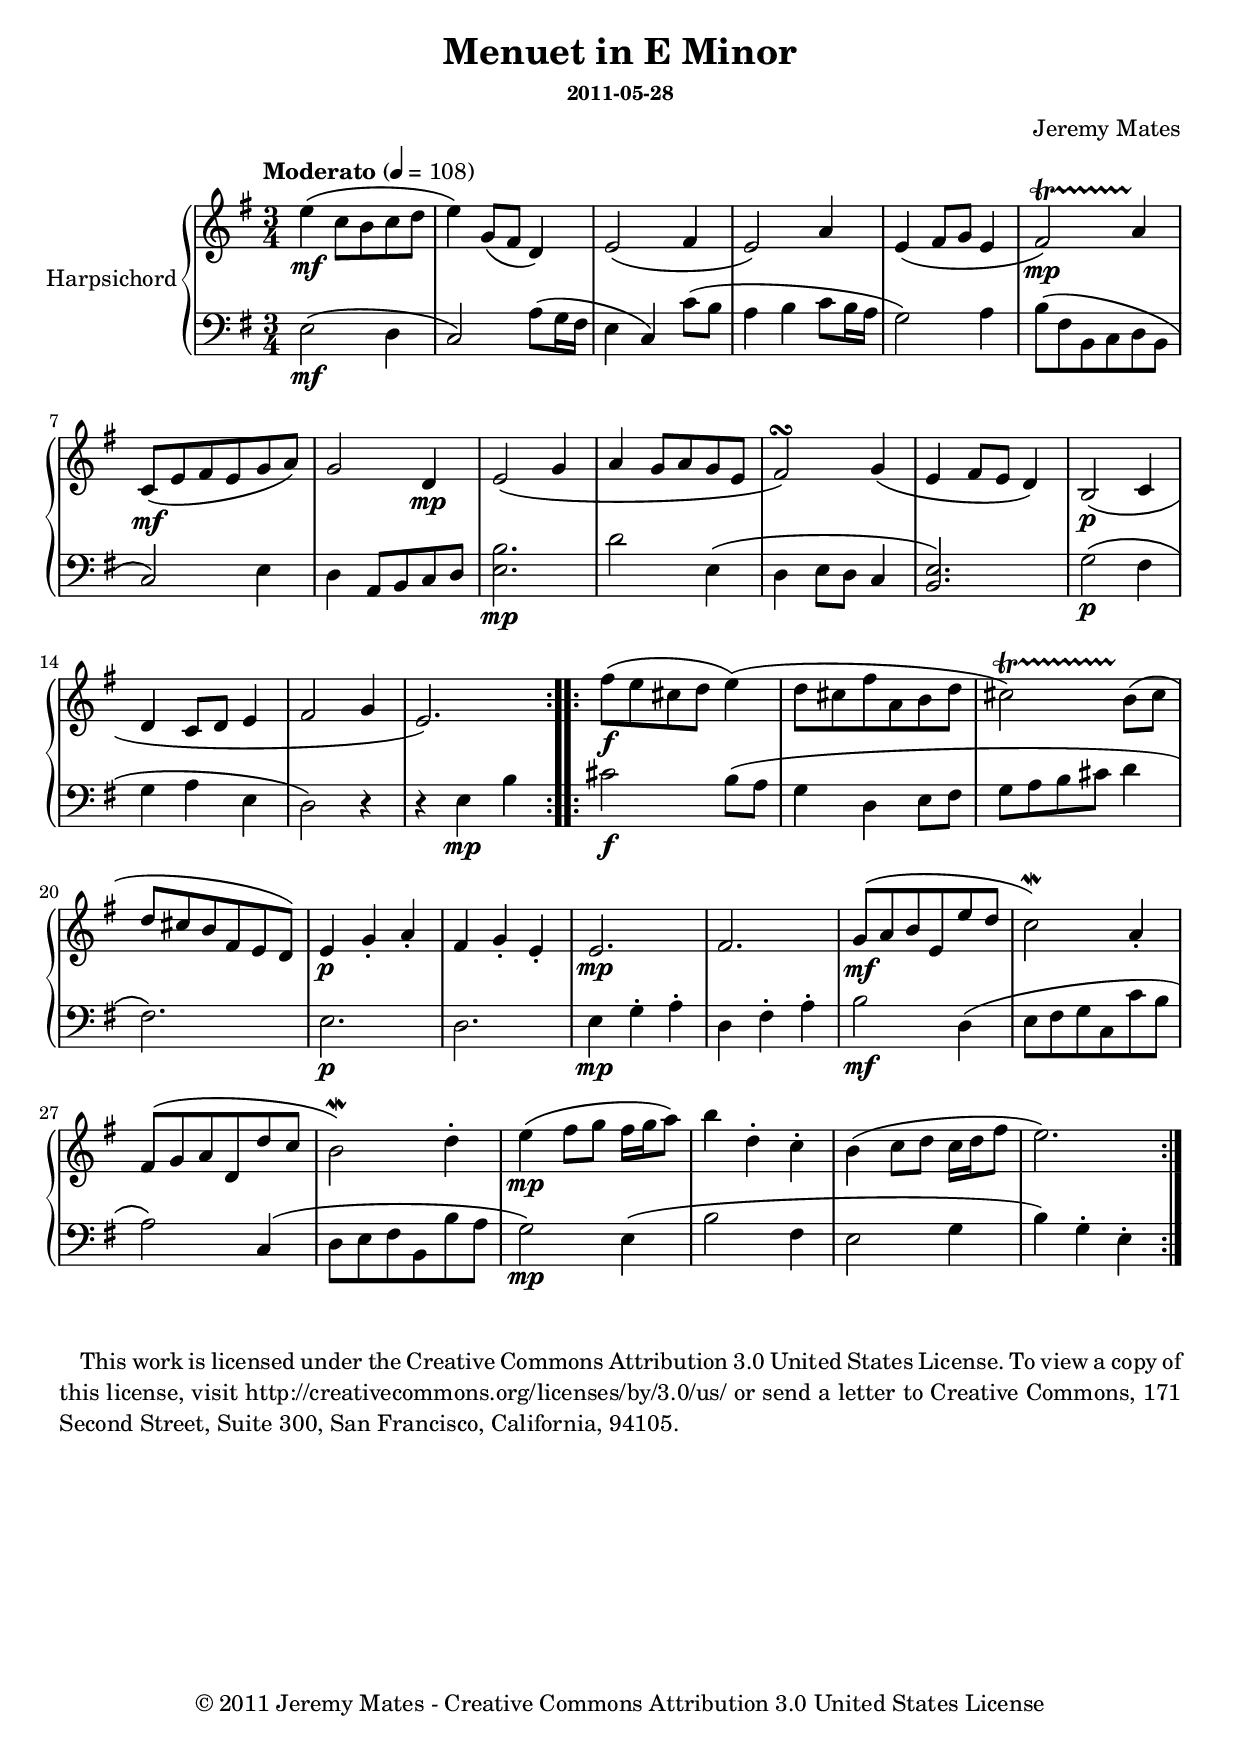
% LilyPond engraving system - http://www.lilypond.org/

\version "2.12.3"

#(define-markup-list-command (paragraph layout props args) (markup-list?)
 (interpret-markup-list layout props
   (make-justified-lines-markup-list (cons (make-hspace-markup 2) args))))

\header {
  title = "Menuet in E Minor"
  composer = "Jeremy Mates"
  subsubtitle = "2011-05-28"
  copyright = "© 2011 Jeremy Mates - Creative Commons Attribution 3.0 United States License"
}

firstBitUpper = \relative c'' { \repeat volta 2 {
  e4\mf\( c8 b c d |
  e4\) g,8\( fis d4\) |
  e2\( fis4 |
  e2\) a4 |

  e4\( fis8 g e4 |
  fis2\)\mp\startTrillSpan a4\stopTrillSpan |
  c,8\mf\( e fis e g a\) |
  g2 d4\mp |

  e2\( g4 |
  a4 g8 a g e |
  fis2\)\turn g4\( |
  e4 fis8 e d4\) |

  b2\(\p c4 |
  d4 c8 d e4 |
  fis2 g4 |
  e2.\) |
} }

firstBitLower = \relative c { \repeat volta 2 {
  e2\mf\( d4 |
  c2\) a'8\( g16 fis |
  e4 c\) c'8\( b |
  a4 b c8 b16 a |

  g2\) a4 |
  b8\( fis b, c d b |
  c2\) e4 |
  d4 a8 b c d |

  <e b'>2.\mp |
  d'2 e,4\( |
  d4 e8 d c4 |
  <b e>2.\) |

  g'2\(\p fis4 |
  g4 a e |
  d2\) r4 |
  r4 e4\mp b' |
} }

secondBitUpper = \relative c'' { \repeat volta 2 {
  fis8\(\f e cis d e4\)\( |
  d8 cis fis a, b d |
  cis2\)\startTrillSpan b8\(\stopTrillSpan cis |
  d8 cis b fis e d\) |

  e4\p g-. a-. |
  fis4 g-. e-. |
  e2.\mp |
  fis2. |

  g8\(\mf a b e, e' d |
  c2\)\mordent a4-. |
  fis8\( g a d, d' c |
  b2\)\mordent d4-. |

  e4\(\mp fis8 g fis16 g a8\) |
  b4 d,-. c-. |
  b4\( c8 d c16 d fis8 |
  e2.\) |
} }

secondBitLower = \relative c' { \repeat volta 2 {
  cis2\f b8\( a |
  g4 d e8 fis |
  g8 a b cis d4 |
  fis,2.\) |

  e2.\p |
  d2. |
  e4\mp g-. a-. |
  d,4 fis-. a-. |

  b2\mf d,4\( |
  e8 fis g c, c' b |
  a2\) c,4\( |
  d8 e fis b, b' a |

  g2\)\mp e4\( |
  b'2 fis4 |
  e2 g4 |
  b4\) g-. e-. |
} }

upper = {
  \clef treble
  \key e \minor
  \time 3/4
  \tempo "Moderato" 4=108

  \firstBitUpper
  \secondBitUpper
}

lower = {
  \clef bass
  \key e \minor
  \time 3/4
 
  \firstBitLower
  \secondBitLower
}

theMusic = {
  \new PianoStaff <<
    \set PianoStaff.instrumentName = #"Harpsichord"
    \set PianoStaff.midiInstrument = #"harpsichord"
    \new Staff = "upper" \upper
    \new Staff = "lower" \lower
  >>
}

\book {
\score {
  \theMusic
  \layout {
    % as otherwise long instrument name clipped by margin
    indent = 2.3\cm
  }
  \midi { }
}
  \markuplines { \paragraph {
This work is licensed under the Creative Commons Attribution 3.0 United
States License. To view a copy of this license, visit
http://creativecommons.org/licenses/by/3.0/us/ or send a letter to
Creative Commons, 171 Second Street, Suite 300, San Francisco,
California, 94105.
} }
}
